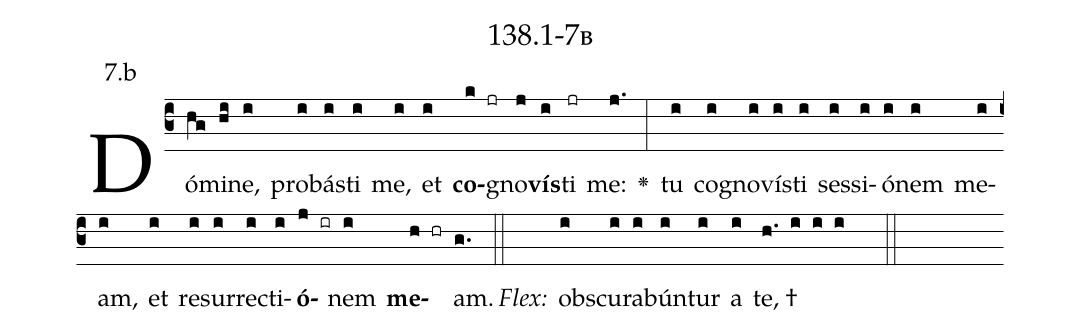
name: 138.1-7b;
annotation: 7.b;
%%
(c3)Dó(hg)mi(hi)ne,(i) pro(i)bás(i)ti(i) me,(i) et(i) <b>co</b>(k jr)gno(j)<b>vís</b>(i)ti(jr) me:(j.) <v>\greheightstar</v>(:) tu(i) co(i)gno(i)vís(i)ti(i) ses(i)si(i)ó(i)nem(i) me(i)am,(i) et(i) re(i)sur(i)rec(i)ti(i)<b>ó</b>(j ir)nem(i) <b>me</b>(h hr)am.(g.) (::)
<i>Flex:</i>()  obs(i)cu(i)ra(i)bún(i)tur(i) a(i) te, †(h. i i i  ::)

%E(i) u(i) o(j) u(i) a(h) e.(g.) (::)
